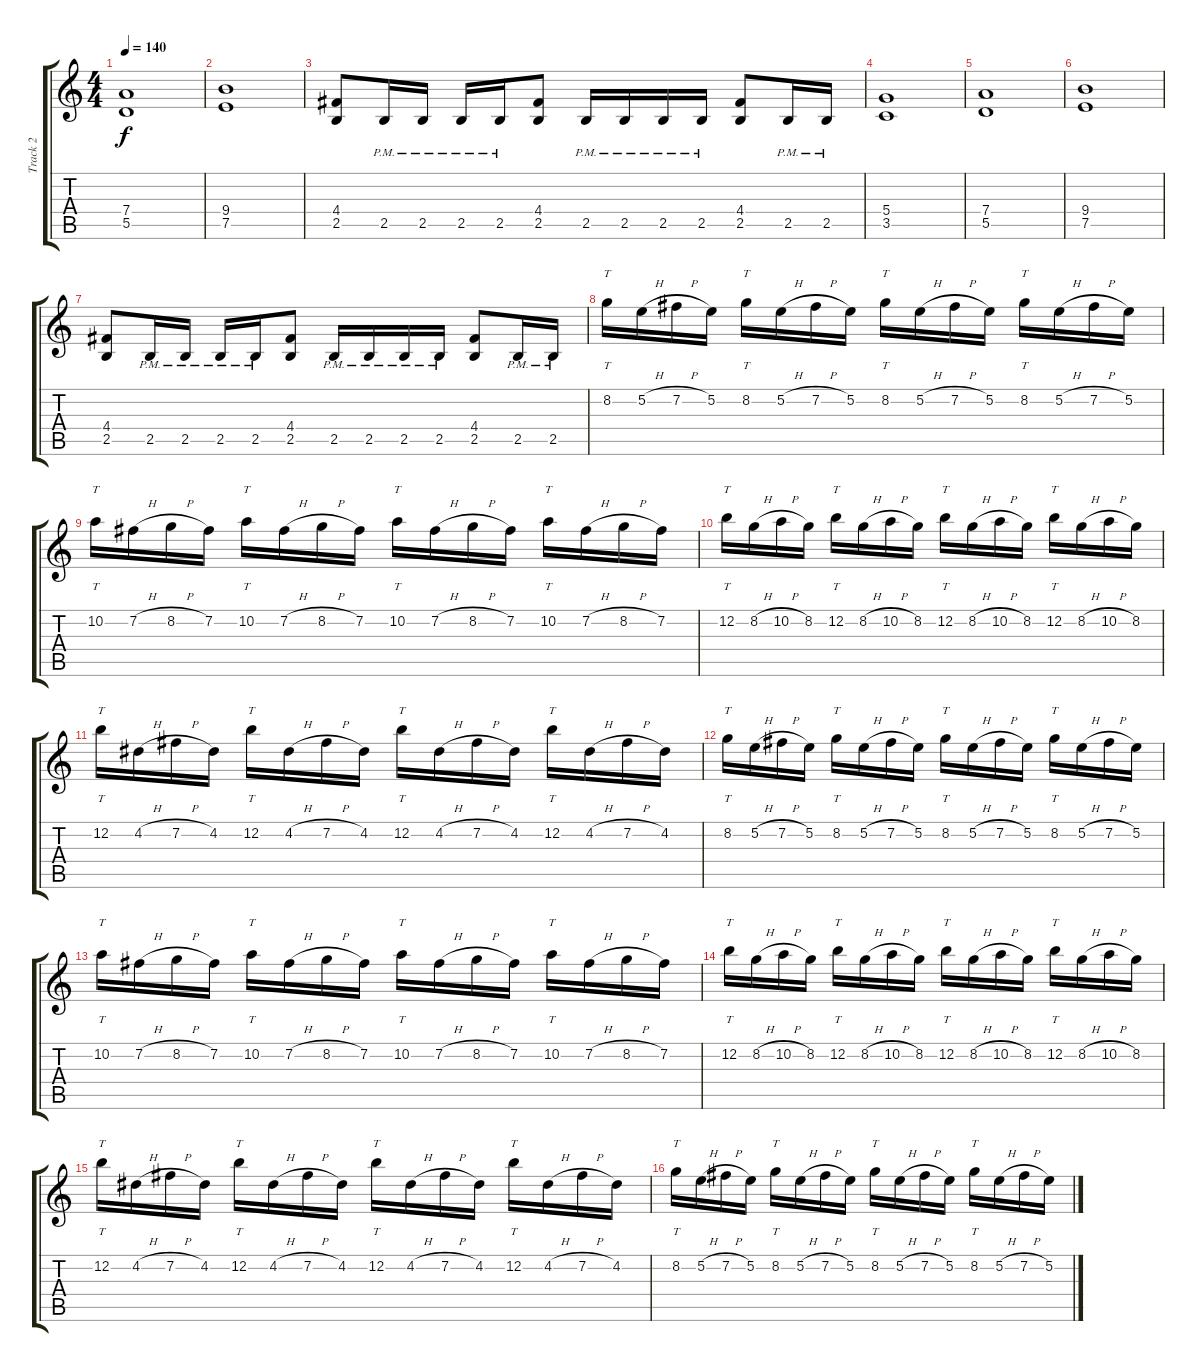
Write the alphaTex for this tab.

\track ("Track 2" "Track 2") {instrument distortionguitar}
\staff {score tabs}
\tuning (E4 B3 G3 D3 A2 E2) {hide}
\ts (4 4)
\tempo 140
\clef g2
\ks c
(7.4 5.5).1{dy f} |
(9.4 7.5).1 |
(4.4 2.5).8 2.5{pm}.16 2.5{pm}.16 2.5{pm}.16 2.5{pm}.16 (4.4 2.5).8 2.5{pm}.16 2.5{pm}.16 2.5{pm}.16 2.5{pm}.16 (4.4 2.5).8 2.5{pm}.16 2.5{pm}.16 |
(5.4 3.5).1 |
(7.4 5.5).1 |
(9.4 7.5).1 |
(4.4 2.5).8 2.5{pm}.16 2.5{pm}.16 2.5{pm}.16 2.5{pm}.16 (4.4 2.5).8 2.5{pm}.16 2.5{pm}.16 2.5{pm}.16 2.5{pm}.16 (4.4 2.5).8 2.5{pm}.16 2.5{pm}.16 |
8.2.16{tt} 5.2{h}.16 7.2{h}.16 5.2.16 8.2.16{tt} 5.2{h}.16 7.2{h}.16 5.2.16 8.2.16{tt} 5.2{h}.16 7.2{h}.16 5.2.16 8.2.16{tt} 5.2{h}.16 7.2{h}.16 5.2.16 |
10.2.16{tt} 7.2{h}.16 8.2{h}.16 7.2.16 10.2.16{tt} 7.2{h}.16 8.2{h}.16 7.2.16 10.2.16{tt} 7.2{h}.16 8.2{h}.16 7.2.16 10.2.16{tt} 7.2{h}.16 8.2{h}.16 7.2.16 |
12.2.16{tt} 8.2{h}.16 10.2{h}.16 8.2.16 12.2.16{tt} 8.2{h}.16 10.2{h}.16 8.2.16 12.2.16{tt} 8.2{h}.16 10.2{h}.16 8.2.16 12.2.16{tt} 8.2{h}.16 10.2{h}.16 8.2.16 |
12.2.16{tt} 4.2{h}.16 7.2{h}.16 4.2.16 12.2.16{tt} 4.2{h}.16 7.2{h}.16 4.2.16 12.2.16{tt} 4.2{h}.16 7.2{h}.16 4.2.16 12.2.16{tt} 4.2{h}.16 7.2{h}.16 4.2.16 |
8.2.16{tt} 5.2{h}.16 7.2{h}.16 5.2.16 8.2.16{tt} 5.2{h}.16 7.2{h}.16 5.2.16 8.2.16{tt} 5.2{h}.16 7.2{h}.16 5.2.16 8.2.16{tt} 5.2{h}.16 7.2{h}.16 5.2.16 |
10.2.16{tt} 7.2{h}.16 8.2{h}.16 7.2.16 10.2.16{tt} 7.2{h}.16 8.2{h}.16 7.2.16 10.2.16{tt} 7.2{h}.16 8.2{h}.16 7.2.16 10.2.16{tt} 7.2{h}.16 8.2{h}.16 7.2.16 |
12.2.16{tt} 8.2{h}.16 10.2{h}.16 8.2.16 12.2.16{tt} 8.2{h}.16 10.2{h}.16 8.2.16 12.2.16{tt} 8.2{h}.16 10.2{h}.16 8.2.16 12.2.16{tt} 8.2{h}.16 10.2{h}.16 8.2.16 |
12.2.16{tt} 4.2{h}.16 7.2{h}.16 4.2.16 12.2.16{tt} 4.2{h}.16 7.2{h}.16 4.2.16 12.2.16{tt} 4.2{h}.16 7.2{h}.16 4.2.16 12.2.16{tt} 4.2{h}.16 7.2{h}.16 4.2.16 |
8.2.16{tt} 5.2{h}.16 7.2{h}.16 5.2.16 8.2.16{tt} 5.2{h}.16 7.2{h}.16 5.2.16 8.2.16{tt} 5.2{h}.16 7.2{h}.16 5.2.16 8.2.16{tt} 5.2{h}.16 7.2{h}.16 5.2.16
